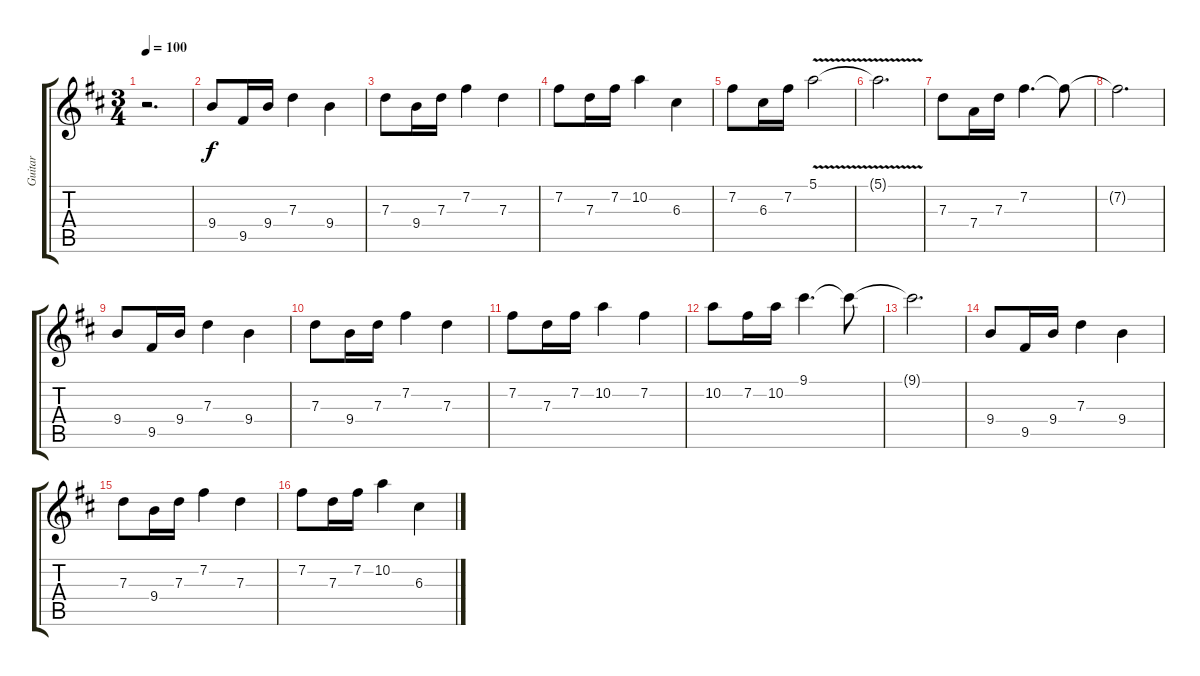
\track ("Guitar" "Guitar") {instrument distortionguitar}
\staff {score tabs}
\tuning (E4 B3 G3 D3 A2 D2) {hide}
\ts (3 4)
\tempo 100
\clef g2
\ks d
r.2{d dy f} |
9.4.8 9.5.16 9.4.16 7.3.4 9.4.4 |
7.3.8 9.4.16 7.3.16 7.2.4 7.3.4 |
7.2.8 7.3.16 7.2.16 10.2.4 6.3.4 |
7.2.8 6.3.16 7.2.16 5.1{v}.2 |
5.1{t}.2{d} |
7.3.8 7.4.16 7.3.16 7.2.4{d} 7.2{t}.8 |
7.2{t}.2{d} |
9.4.8 9.5.16 9.4.16 7.3.4 9.4.4 |
7.3.8 9.4.16 7.3.16 7.2.4 7.3.4 |
7.2.8 7.3.16 7.2.16 10.2.4 7.2.4 |
10.2.8 7.2.16 10.2.16 9.1.4{d} 9.1{t}.8 |
9.1{t}.2{d} |
9.4.8 9.5.16 9.4.16 7.3.4 9.4.4 |
7.3.8 9.4.16 7.3.16 7.2.4 7.3.4 |
7.2.8{volume 0} 7.3.16 7.2.16 10.2.4 6.3.4
